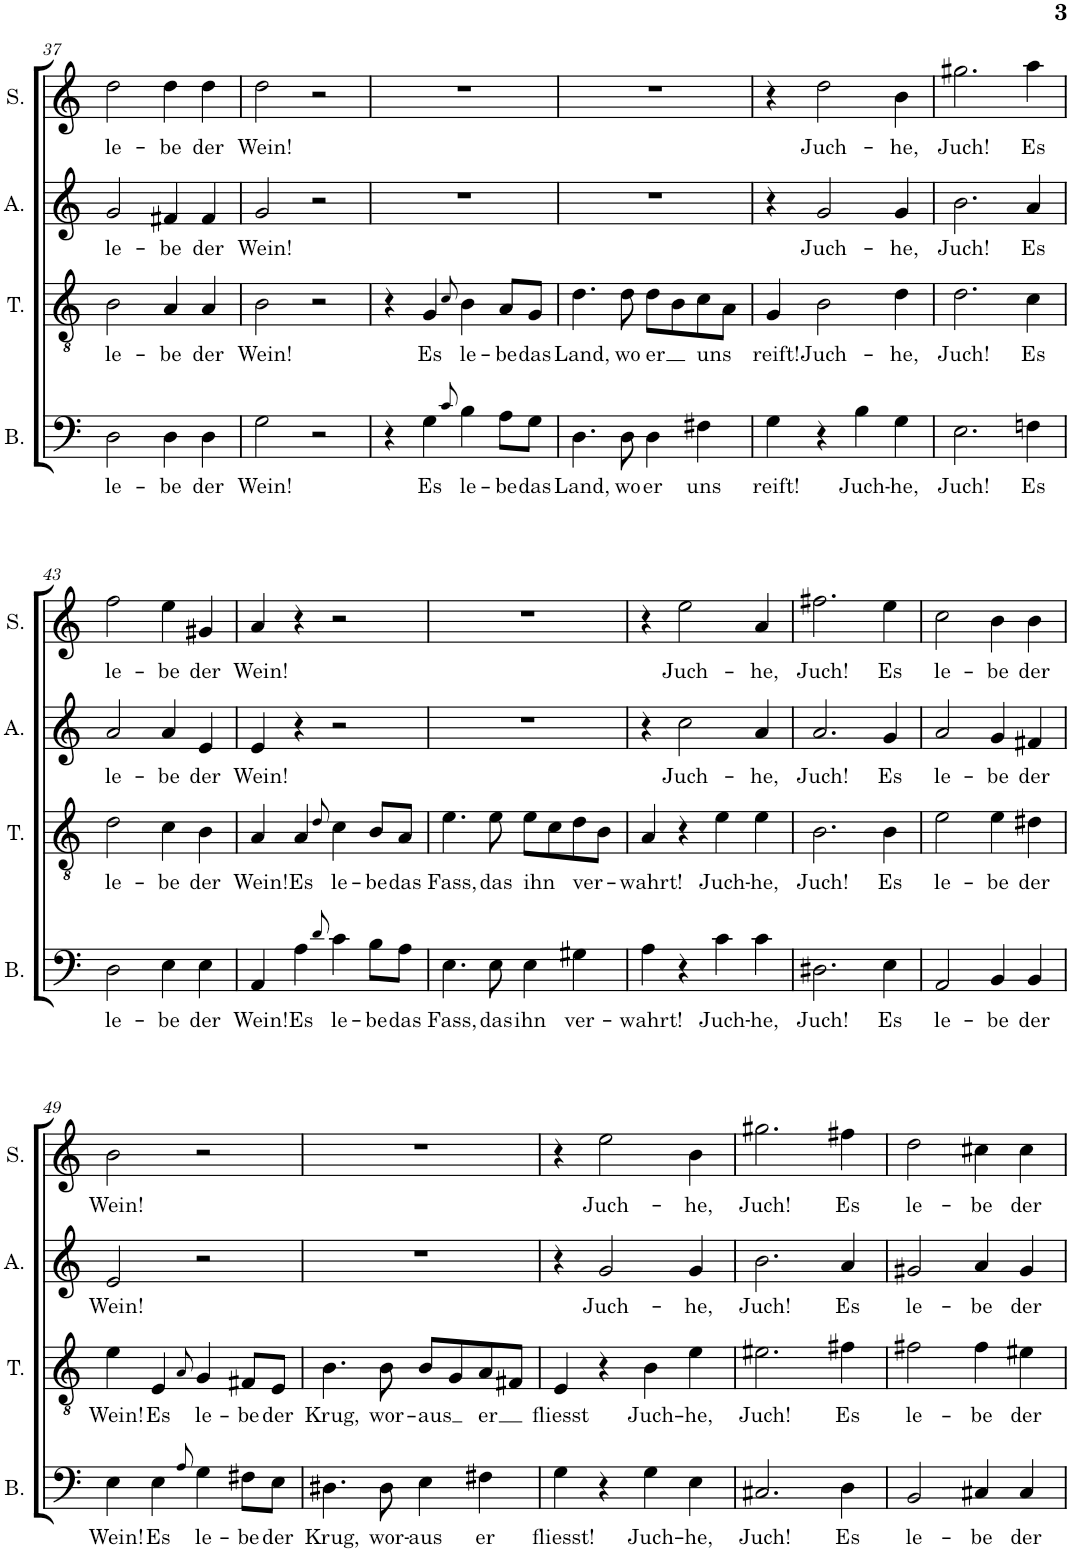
**kern	**text	**kern	**text	**kern	**text	**kern	**text
*part4	*part4	*part3	*part3	*part2	*part2	*part1	*part1
*staff4	*staff4	*staff3	*staff3	*staff2	*staff2	*staff1	*staff1
*I"Bass	*	*I"Tenor	*	*I"Alto	*	*I"Soprano	*
*I'B.	*	*I'T.	*	*I'A.	*	*I'S.	*
!!LO:PB:g=z
*clefF4	*	*clefGv2	*	*clefG2	*	*clefG2	*
*k[]	*	*k[]	*	*k[]	*	*k[]	*
*M4/4	*	*M4/4	*	*M4/4	*	*M4/4	*
*met(c)	*	*met(c)	*	*met(c)	*	*met(c)	*
=37	=37	=37	=37	=37	=37	=37	=37
!	!LO:LY:b	!	!LO:LY:b	!	!LO:LY:b	!	!LO:LY:b
2D\	le-	2B\	le-	2g/	le-	2dd\	le-
!	!LO:LY:b	!	!LO:LY:b	!	!LO:LY:b	!	!LO:LY:b
4D\	-be	4A/	-be	4f#X/	-be	4dd\	-be
!	!LO:LY:b	!	!LO:LY:b	!	!LO:LY:b	!	!LO:LY:b
4D\	der	4A/	der	4f#/	der	4dd\	der
=38	=38	=38	=38	=38	=38	=38	=38
!	!LO:LY:b	!	!LO:LY:b	!	!LO:LY:b	!	!LO:LY:b
2G\	Wein!	2B\	Wein!	2g/	Wein!	2dd\	Wein!
2r	.	2r	.	2r	.	2r	.
=39	=39	=39	=39	=39	=39	=39	=39
4r	.	4r	.	1r	.	1r	.
!	!LO:LY:b	!	!LO:LY:b	!	!	!	!
4G\	Es	4G/	Es	.	.	.	.
8qc/	.	8qc/	.	.	.	.	.
!	!LO:LY:b	!	!LO:LY:b	!	!	!	!
4B\	le-	4B\	le-	.	.	.	.
!	!LO:LY:b	!	!LO:LY:b	!	!	!	!
8A\L	-be	8A/L	-be	.	.	.	.
!	!LO:LY:b	!	!LO:LY:b	!	!	!	!
8G\J	das	8G/J	das	.	.	.	.
=40	=40	=40	=40	=40	=40	=40	=40
!	!LO:LY:b	!	!LO:LY:b	!	!	!	!
4.D\	Land,	4.d\	Land,	1r	.	1r	.
!	!LO:LY:b	!	!LO:LY:b	!	!	!	!
8D\	wo	8d\	wo	.	.	.	.
!	!LO:LY:b	!	!LO:LY:b	!	!	!	!
4D\	er	8d\L	er	.	.	.	.
.	.	8B\	.	.	.	.	.
!	!LO:LY:b	!	!LO:LY:b	!	!	!	!
4F#X\	uns	8c\	uns	.	.	.	.
.	.	8A\J	.	.	.	.	.
=41	=41	=41	=41	=41	=41	=41	=41
!	!LO:LY:b	!	!LO:LY:b	!	!	!	!
4G\	reift!	4G/	reift!	4r	.	4r	.
!	!	!	!LO:LY:b	!	!LO:LY:b	!	!LO:LY:b
4r	.	2B\	Juch-	2g/	Juch-	2dd\	Juch-
!	!LO:LY:b	!	!	!	!	!	!
4B\	Juch-	.	.	.	.	.	.
!	!LO:LY:b	!	!LO:LY:b	!	!LO:LY:b	!	!LO:LY:b
4G\	-he,	4d\	-he,	4g/	-he,	4b\	-he,
=42	=42	=42	=42	=42	=42	=42	=42
!	!LO:LY:b	!	!LO:LY:b	!	!LO:LY:b	!	!LO:LY:b
2.E\	Juch!	2.d\	Juch!	2.b\	Juch!	2.gg#X\	Juch!
!	!LO:LY:b	!	!LO:LY:b	!	!LO:LY:b	!	!LO:LY:b
4Fn\	Es	4c\	Es	4a/	Es	4aa\	Es
!!LO:LB:g=z
=43	=43	=43	=43	=43	=43	=43	=43
!	!LO:LY:b	!	!LO:LY:b	!	!LO:LY:b	!	!LO:LY:b
2D\	le-	2d\	le-	2a/	le-	2ff\	le-
!	!LO:LY:b	!	!LO:LY:b	!	!LO:LY:b	!	!LO:LY:b
4E\	-be	4c\	-be	4a/	-be	4ee\	-be
!	!LO:LY:b	!	!LO:LY:b	!	!LO:LY:b	!	!LO:LY:b
4E\	der	4B\	der	4e/	der	4g#X/	der
=44	=44	=44	=44	=44	=44	=44	=44
!	!LO:LY:b	!	!LO:LY:b	!	!LO:LY:b	!	!LO:LY:b
4AA/	Wein!	4A/	Wein!	4e/	Wein!	4a/	Wein!
!	!LO:LY:b	!	!LO:LY:b	!	!	!	!
4A\	Es	4A/	Es	4r	.	4r	.
8qd/	.	8qd/	.	.	.	.	.
!	!LO:LY:b	!	!LO:LY:b	!	!	!	!
4c\	le-	4c\	le-	2r	.	2r	.
!	!LO:LY:b	!	!LO:LY:b	!	!	!	!
8B\L	-be	8B/L	-be	.	.	.	.
!	!LO:LY:b	!	!LO:LY:b	!	!	!	!
8A\J	das	8A/J	das	.	.	.	.
=45	=45	=45	=45	=45	=45	=45	=45
!	!LO:LY:b	!	!LO:LY:b	!	!	!	!
4.E\	Fass,	4.e\	Fass,	1r	.	1r	.
!	!LO:LY:b	!	!LO:LY:b	!	!	!	!
8E\	das	8e\	das	.	.	.	.
!	!LO:LY:b	!	!LO:LY:b	!	!	!	!
4E\	ihn	8e\L	ihn	.	.	.	.
.	.	8c\	.	.	.	.	.
!	!LO:LY:b	!	!LO:LY:b	!	!	!	!
4G#X\	ver-	8d\	ver-	.	.	.	.
.	.	8B\J	.	.	.	.	.
=46	=46	=46	=46	=46	=46	=46	=46
!	!LO:LY:b	!	!LO:LY:b	!	!	!	!
4A\	-wahrt!	4A/	-wahrt!	4r	.	4r	.
!	!	!	!	!	!LO:LY:b	!	!LO:LY:b
4r	.	4r	.	2cc\	Juch-	2ee\	Juch-
!	!LO:LY:b	!	!LO:LY:b	!	!	!	!
4c\	Juch-	4e\	Juch-	.	.	.	.
!	!LO:LY:b	!	!LO:LY:b	!	!LO:LY:b	!	!LO:LY:b
4c\	-he,	4e\	-he,	4a/	-he,	4a/	-he,
=47	=47	=47	=47	=47	=47	=47	=47
!	!LO:LY:b	!	!LO:LY:b	!	!LO:LY:b	!	!LO:LY:b
2.D#X\	Juch!	2.B\	Juch!	2.a/	Juch!	2.ff#X\	Juch!
!	!LO:LY:b	!	!LO:LY:b	!	!LO:LY:b	!	!LO:LY:b
4E\	Es	4B\	Es	4g/	Es	4ee\	Es
=48	=48	=48	=48	=48	=48	=48	=48
!	!LO:LY:b	!	!LO:LY:b	!	!LO:LY:b	!	!LO:LY:b
2AA/	le-	2e\	le-	2a/	le-	2cc\	le-
!	!LO:LY:b	!	!LO:LY:b	!	!LO:LY:b	!	!LO:LY:b
4BB/	-be	4e\	-be	4g/	-be	4b\	-be
!	!LO:LY:b	!	!LO:LY:b	!	!LO:LY:b	!	!LO:LY:b
4BB/	der	4d#X\	der	4f#X/	der	4b\	der
!!LO:LB:g=z
=49	=49	=49	=49	=49	=49	=49	=49
!	!LO:LY:b	!	!LO:LY:b	!	!LO:LY:b	!	!LO:LY:b
4E\	Wein!	4e\	Wein!	2e/	Wein!	2b\	Wein!
!	!LO:LY:b	!	!LO:LY:b	!	!	!	!
4E\	Es	4E/	Es	.	.	.	.
8qA/	.	8qA/	.	.	.	.	.
!	!LO:LY:b	!	!LO:LY:b	!	!	!	!
4G\	le-	4G/	le-	2r	.	2r	.
!	!LO:LY:b	!	!LO:LY:b	!	!	!	!
8F#X\L	-be	8F#X/L	-be	.	.	.	.
!	!LO:LY:b	!	!LO:LY:b	!	!	!	!
8E\J	der	8E/J	der	.	.	.	.
=50	=50	=50	=50	=50	=50	=50	=50
!	!LO:LY:b	!	!LO:LY:b	!	!	!	!
4.D#X\	Krug,	4.B\	Krug,	1r	.	1r	.
!	!LO:LY:b	!	!LO:LY:b	!	!	!	!
8D#\	wor-	8B\	wor-	.	.	.	.
!	!LO:LY:b	!	!LO:LY:b	!	!	!	!
4E\	-aus	8B/L	-aus	.	.	.	.
.	.	8G/	.	.	.	.	.
!	!LO:LY:b	!	!LO:LY:b	!	!	!	!
4F#X\	er	8A/	er	.	.	.	.
.	.	8F#X/J	.	.	.	.	.
=51	=51	=51	=51	=51	=51	=51	=51
!	!LO:LY:b	!	!LO:LY:b	!	!	!	!
4G\	fliesst!	4E/	fliesst	4r	.	4r	.
!	!	!	!	!	!LO:LY:b	!	!LO:LY:b
4r	.	4r	.	2g/	Juch-	2ee\	Juch-
!	!LO:LY:b	!	!LO:LY:b	!	!	!	!
4G\	Juch-	4B\	Juch-	.	.	.	.
!	!LO:LY:b	!	!LO:LY:b	!	!LO:LY:b	!	!LO:LY:b
4E\	-he,	4e\	-he,	4g/	-he,	4b\	-he,
=52	=52	=52	=52	=52	=52	=52	=52
!	!LO:LY:b	!	!LO:LY:b	!	!LO:LY:b	!	!LO:LY:b
2.C#X/	Juch!	2.e#X\	Juch!	2.b\	Juch!	2.gg#X\	Juch!
!	!LO:LY:b	!	!LO:LY:b	!	!LO:LY:b	!	!LO:LY:b
4D\	Es	4f#X\	Es	4a/	Es	4ff#X\	Es
=53	=53	=53	=53	=53	=53	=53	=53
!	!LO:LY:b	!	!LO:LY:b	!	!LO:LY:b	!	!LO:LY:b
2BB/	le-	2f#X\	le-	2g#X/	le-	2dd\	le-
!	!LO:LY:b	!	!LO:LY:b	!	!LO:LY:b	!	!LO:LY:b
4C#X/	-be	4f#\	-be	4a/	-be	4cc#X\	-be
!	!LO:LY:b	!	!LO:LY:b	!	!LO:LY:b	!	!LO:LY:b
4C#/	der	4e#X\	der	4g#/	der	4cc#\	der
=	=	=	=	=	=	=	=
*-	*-	*-	*-	*-	*-	*-	*-
